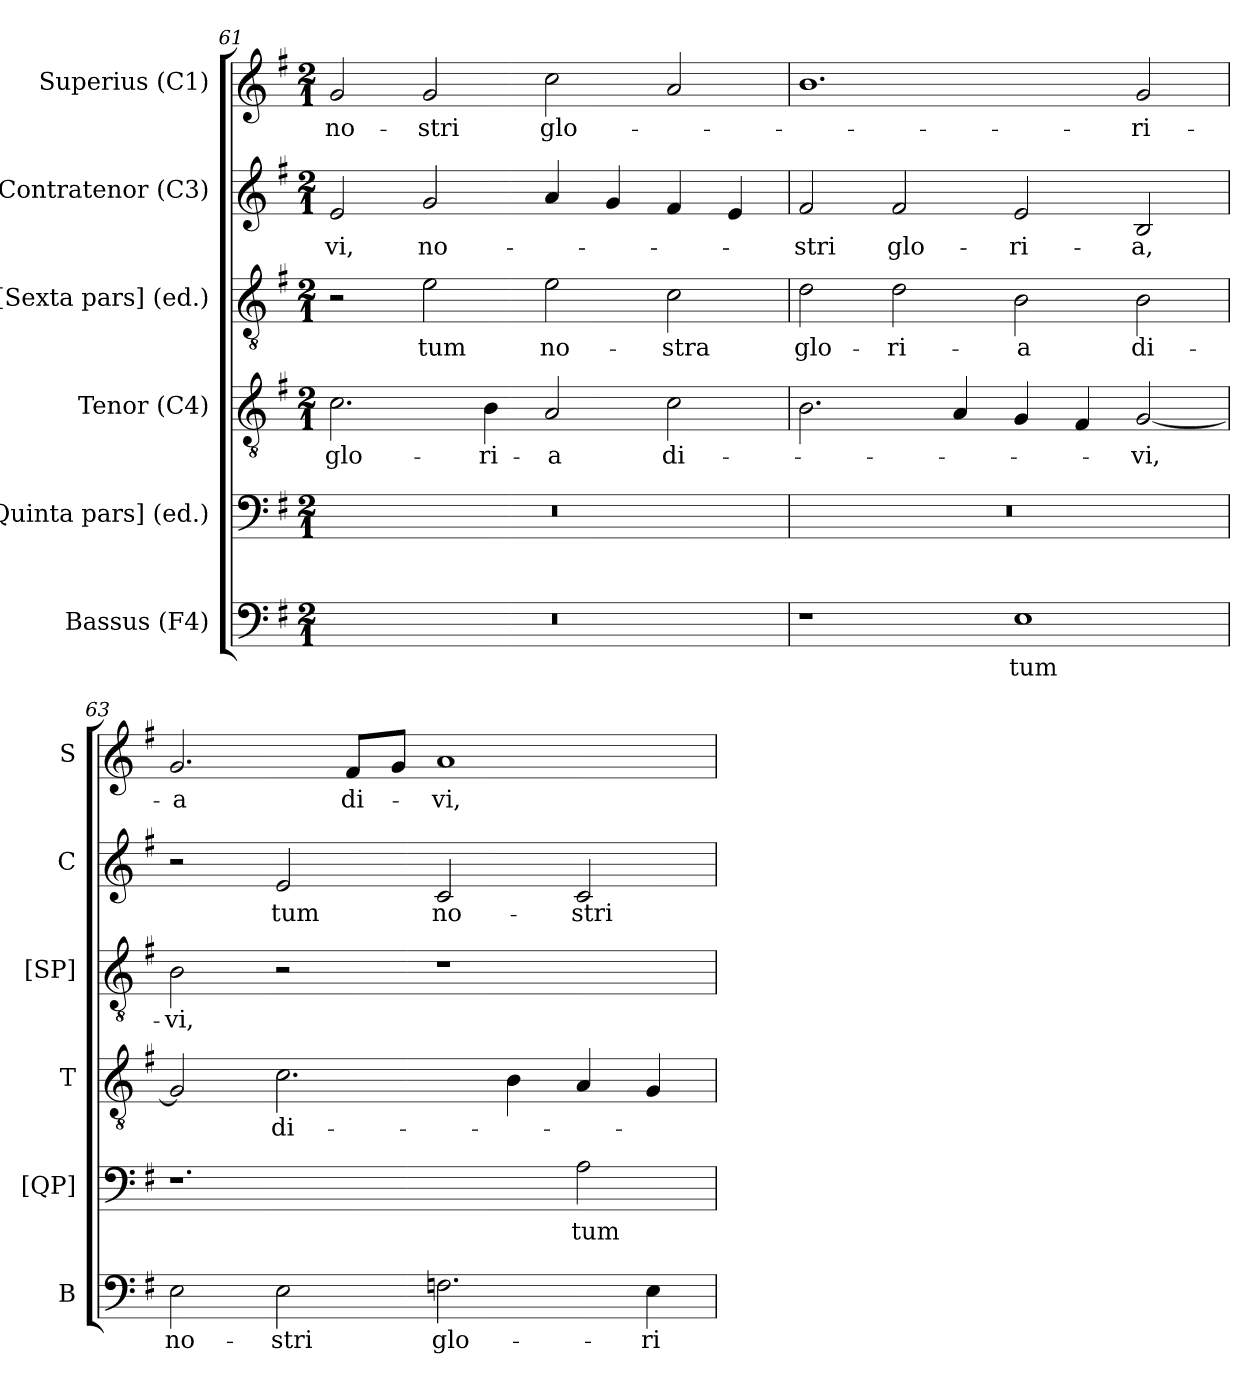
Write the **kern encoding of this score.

**kern	**text	**kern	**text	**kern	**text	**kern	**text	**kern	**text	**kern	**text
*part6	*part6	*part5	*part5	*part4	*part4	*part3	*part3	*part2	*part2	*part1	*part1
*staff6	*staff6	*staff5	*staff5	*staff4	*staff4	*staff3	*staff3	*staff2	*staff2	*staff1	*staff1
*I"Bassus (F4)	*	*I"[Quinta pars] (ed.)	*	*I"Tenor (C4)	*	*I"[Sexta pars] (ed.)	*	*I"Contratenor (C3)	*	*I"Superius (C1)	*
*I'B	*	*I'[QP]	*	*I'T	*	*I'[SP]	*	*I'C	*	*I'S	*
!!LO:PB:g=z
*clefF4	*	*clefF4	*	*clefGv2	*	*clefGv2	*	*clefG2	*	*clefG2	*
*	*	*	*	*ITrd7c12	*	*	*	*	*	*	*
*k[f#]	*	*k[f#]	*	*k[f#]	*	*k[f#]	*	*k[f#]	*	*k[f#]	*
*G:	*	*G:	*	*G:	*	*G:	*	*G:	*	*G:	*
*M2/1	*	*M2/1	*	*M2/1	*	*M2/1	*	*M2/1	*	*M2/1	*
=61	=61	=61	=61	=61	=61	=61	=61	=61	=61	=61	=61
!LO:N:vis=1	!	!LO:N:vis=1	!	!	!	!	!	!	!	!	!
!	!	!	!	!	!LO:LY:b:color=#000000	!	!	!	!	!	!
!	!	!	!	!	!	!	!	!	!LO:LY:b:color=#000000	!	!
!	!	!	!	!	!	!	!	!	!	!	!LO:LY:b:color=#000000
0r	.	0r	.	2.Ci\	glo-	2r	.	2ei/	-vi,	2gi/	no-
!	!	!	!	!	!	!	!LO:LY:b:color=#000000	!	!	!	!
!	!	!	!	!	!	!	!	!	!LO:LY:b:color=#000000	!	!
!	!	!	!	!	!	!	!	!	!	!	!LO:LY:b:color=#000000
.	.	.	.	.	.	2ei\	tum	2gi/	no-	2gi/	-stri
!	!	!	!	!	!LO:LY:b:color=#000000	!	!	!	!	!	!
.	.	.	.	4BBi\	-ri-	.	.	.	.	.	.
!	!	!	!	!	!LO:LY:b:color=#000000	!	!	!	!	!	!
!	!	!	!	!	!	!	!LO:LY:b:color=#000000	!	!	!	!
!	!	!	!	!	!	!	!	!	!	!	!LO:LY:b:color=#000000
.	.	.	.	2AAi/	-a	2ei\	no-	4ai/	.	2cci\	glo-
.	.	.	.	.	.	.	.	4gi/	.	.	.
!	!	!	!	!	!LO:LY:b:color=#000000	!	!	!	!	!	!
!	!	!	!	!	!	!	!LO:LY:b:color=#000000	!	!	!	!
.	.	.	.	2Ci\	di-	2ci\	-stra	4f#i/	.	2ai/	.
.	.	.	.	.	.	.	.	4ei/	.	.	.
=62	=62	=62	=62	=62	=62	=62	=62	=62	=62	=62	=62
!	!	!LO:N:vis=1	!	!	!	!	!	!	!	!	!
!	!	!	!	!	!	!	!LO:LY:b:color=#000000	!	!	!	!
!	!	!	!	!	!	!	!	!	!LO:LY:b:color=#000000	!	!
1r	.	0r	.	2.BBi\	.	2di\	glo-	2f#i/	-stri	1.bi	.
!	!	!	!	!	!	!	!LO:LY:b:color=#000000	!	!	!	!
!	!	!	!	!	!	!	!	!	!LO:LY:b:color=#000000	!	!
.	.	.	.	.	.	2di\	-ri-	2f#i/	glo-	.	.
.	.	.	.	4AAi/	.	.	.	.	.	.	.
!	!LO:LY:b:color=#000000	!	!	!	!	!	!	!	!	!	!
!	!	!	!	!	!	!	!LO:LY:b:color=#000000	!	!	!	!
!	!	!	!	!	!	!	!	!	!LO:LY:b:color=#000000	!	!
1Ei	tum	.	.	4GGi/	.	2Bi\	-a	2ei/	-ri-	.	.
.	.	.	.	4FF#i/	.	.	.	.	.	.	.
!	!	!	!	!	!LO:LY:b:color=#000000	!	!	!	!	!	!
!	!	!	!	!	!	!	!LO:LY:b:color=#000000	!	!	!	!
!	!	!	!	!	!	!	!	!	!LO:LY:b:color=#000000	!	!
!	!	!	!	!	!	!	!	!	!	!	!LO:LY:b:color=#000000
.	.	.	.	[2GGi/	-vi,	2Bi\	di-	2Bi/	-a,	2gi/	-ri-
=63	=63	=63	=63	=63	=63	=63	=63	=63	=63	=63	=63
!	!LO:LY:b:color=#000000	!	!	!	!	!	!	!	!	!	!
!	!	!	!	!	!	!	!LO:LY:b:color=#000000	!	!	!	!
!	!	!	!	!	!	!	!	!	!	!	!LO:LY:b:color=#000000
2Ei\	no-	1.r	.	2GGi/]	.	2Bi\	-vi,	2r	.	2.gi/	-a
!	!LO:LY:b:color=#000000	!	!	!	!	!	!	!	!	!	!
!	!	!	!	!	!LO:LY:b:color=#000000	!	!	!	!	!	!
!	!	!	!	!	!	!	!	!	!LO:LY:b:color=#000000	!	!
2Ei\	-stri	.	.	2.Ci\	di-	2r	.	2ei/	tum	.	.
!	!	!	!	!	!	!	!	!	!	!	!LO:LY:b:color=#000000
.	.	.	.	.	.	.	.	.	.	8f#i/L	di-
.	.	.	.	.	.	.	.	.	.	8gi/J	.
!	!LO:LY:b:color=#000000	!	!	!	!	!	!	!	!	!	!
!	!	!	!	!	!	!	!	!	!LO:LY:b:color=#000000	!	!
!	!	!	!	!	!	!	!	!	!	!	!LO:LY:b:color=#000000
2.Fni\	glo-	.	.	.	.	1r	.	2ci/	no-	1ai	-vi,
.	.	.	.	4BBi\	.	.	.	.	.	.	.
!	!	!	!LO:LY:b:color=#000000	!	!	!	!	!	!	!	!
!	!	!	!	!	!	!	!	!	!LO:LY:b:color=#000000	!	!
.	.	2Ai\	tum	4AAi/	.	.	.	2ci/	-stri	.	.
!	!LO:LY:b:color=#000000	!	!	!	!	!	!	!	!	!	!
4Ei\	-ri-	.	.	4GGi/	.	.	.	.	.	.	.
=	=	=	=	=	=	=	=	=	=	=	=
*-	*-	*-	*-	*-	*-	*-	*-	*-	*-	*-	*-
